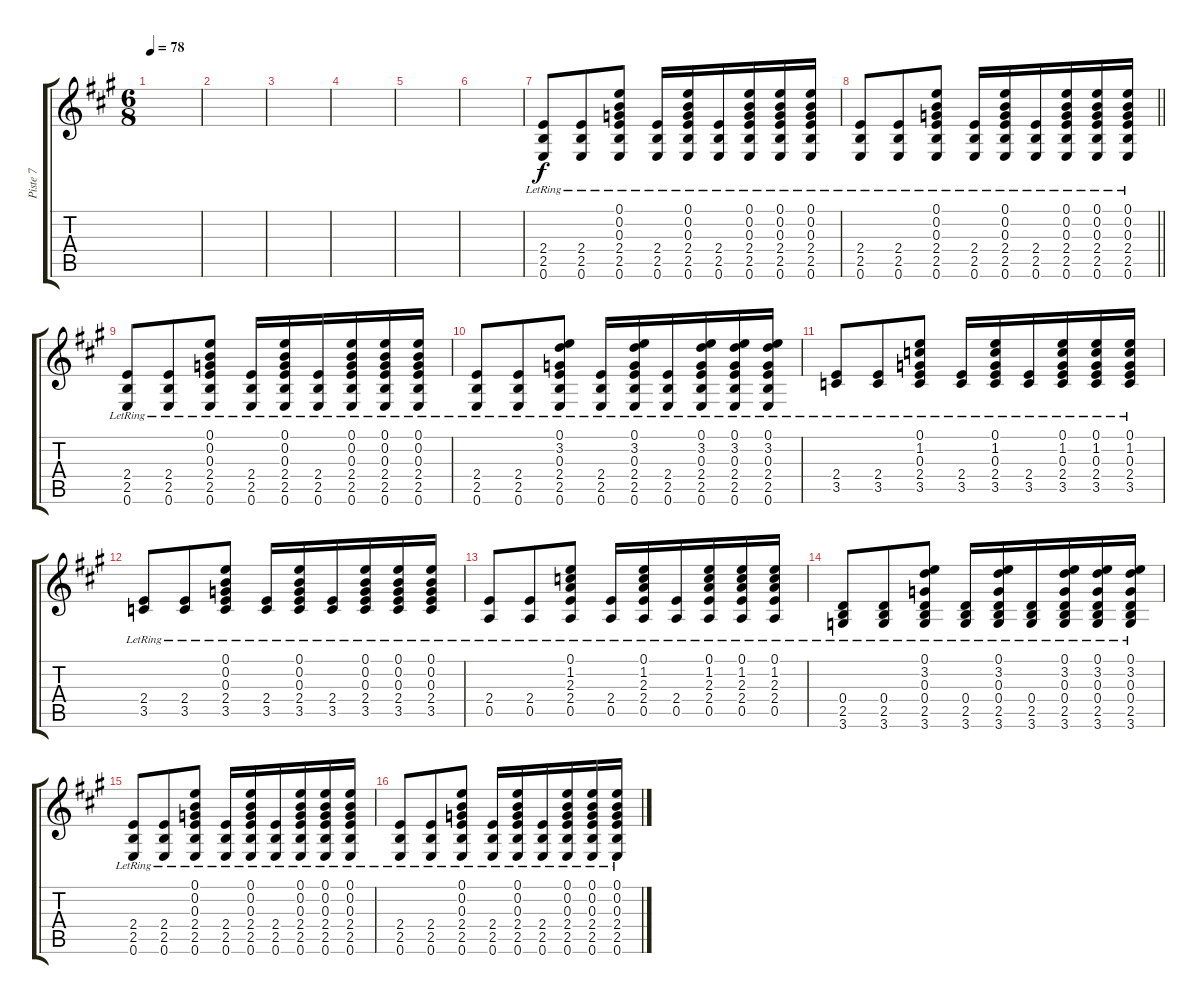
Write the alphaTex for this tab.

\track ("Piste 7" "Piste 7") {instrument acousticguitarsteel}
\staff {score tabs}
\tuning (E4 B3 G3 D3 A2 E2) {hide}
\ts (6 8)
\tempo 78
\clef g2
\ks a
|
|
|
|
|
|
(2.4{lr} 2.5{lr} 0.6{lr}).8 (2.4{lr} 2.5{lr} 0.6{lr}).8 (0.1{lr} 0.2{lr} 0.3{lr} 2.4{lr} 2.5{lr} 0.6{lr}).8 (2.4{lr} 2.5{lr} 0.6{lr}).16 (0.1{lr} 0.2{lr} 0.3{lr} 2.4{lr} 2.5{lr} 0.6{lr}).16 (2.4{lr} 2.5{lr} 0.6{lr}).16 (0.1{lr} 0.2{lr} 0.3{lr} 2.4{lr} 2.5{lr} 0.6{lr}).16 (0.1{lr} 0.2{lr} 0.3{lr} 2.4{lr} 2.5{lr} 0.6{lr}).16 (0.1{lr} 0.2{lr} 0.3{lr} 2.4{lr} 2.5{lr} 0.6{lr}).16 |
\barLineRight lightlight
(2.4{lr} 2.5{lr} 0.6{lr}).8 (2.4{lr} 2.5{lr} 0.6{lr}).8 (0.1{lr} 0.2{lr} 0.3{lr} 2.4{lr} 2.5{lr} 0.6{lr}).8 (2.4{lr} 2.5{lr} 0.6{lr}).16 (0.1{lr} 0.2{lr} 0.3{lr} 2.4{lr} 2.5{lr} 0.6{lr}).16 (2.4{lr} 2.5{lr} 0.6{lr}).16 (0.1{lr} 0.2{lr} 0.3{lr} 2.4{lr} 2.5{lr} 0.6{lr}).16 (0.1{lr} 0.2{lr} 0.3{lr} 2.4{lr} 2.5{lr} 0.6{lr}).16 (0.1{lr} 0.2{lr} 0.3{lr} 2.4{lr} 2.5{lr} 0.6{lr}).16 |
(2.4{lr} 2.5{lr} 0.6{lr}).8 (2.4{lr} 2.5{lr} 0.6{lr}).8 (0.1{lr} 0.2{lr} 0.3{lr} 2.4{lr} 2.5{lr} 0.6{lr}).8 (2.4{lr} 2.5{lr} 0.6{lr}).16 (0.1{lr} 0.2{lr} 0.3{lr} 2.4{lr} 2.5{lr} 0.6{lr}).16 (2.4{lr} 2.5{lr} 0.6{lr}).16 (0.1{lr} 0.2{lr} 0.3{lr} 2.4{lr} 2.5{lr} 0.6{lr}).16 (0.1{lr} 0.2{lr} 0.3{lr} 2.4{lr} 2.5{lr} 0.6{lr}).16 (0.1{lr} 0.2{lr} 0.3{lr} 2.4{lr} 2.5{lr} 0.6{lr}).16 |
(2.4{lr} 2.5{lr} 0.6{lr}).8 (2.4{lr} 2.5{lr} 0.6{lr}).8 (0.1{lr} 3.2{lr} 0.3{lr} 2.4{lr} 2.5{lr} 0.6{lr}).8 (2.4{lr} 2.5{lr} 0.6{lr}).16 (0.1{lr} 3.2{lr} 0.3{lr} 2.4{lr} 2.5{lr} 0.6{lr}).16 (2.4{lr} 2.5{lr} 0.6{lr}).16 (0.1{lr} 3.2{lr} 0.3{lr} 2.4{lr} 2.5{lr} 0.6{lr}).16 (0.1{lr} 3.2{lr} 0.3{lr} 2.4{lr} 2.5{lr} 0.6{lr}).16 (0.1{lr} 3.2{lr} 0.3{lr} 2.4{lr} 2.5{lr} 0.6{lr}).16 |
(2.4{lr} 3.5{lr}).8 (2.4{lr} 3.5{lr}).8 (0.1{lr} 1.2{lr} 0.3{lr} 2.4{lr} 3.5{lr}).8 (2.4{lr} 3.5{lr}).16 (0.1{lr} 1.2{lr} 0.3{lr} 2.4{lr} 3.5{lr}).16 (2.4{lr} 3.5{lr}).16 (0.1{lr} 1.2{lr} 0.3{lr} 2.4{lr} 3.5{lr}).16 (0.1{lr} 1.2{lr} 0.3{lr} 2.4{lr} 3.5{lr}).16 (0.1{lr} 1.2{lr} 0.3{lr} 2.4{lr} 3.5{lr}).16 |
(2.4{lr} 3.5{lr}).8 (2.4{lr} 3.5{lr}).8 (0.1{lr} 0.2{lr} 0.3{lr} 2.4{lr} 3.5{lr}).8 (2.4{lr} 3.5{lr}).16 (0.1{lr} 0.2{lr} 0.3{lr} 2.4{lr} 3.5{lr}).16 (2.4{lr} 3.5{lr}).16 (0.1{lr} 0.2{lr} 0.3{lr} 2.4{lr} 3.5{lr}).16 (0.1{lr} 0.2{lr} 0.3{lr} 2.4{lr} 3.5{lr}).16 (0.1{lr} 0.2{lr} 0.3{lr} 2.4{lr} 3.5{lr}).16 |
(2.4{lr} 0.5{lr}).8 (2.4{lr} 0.5{lr}).8 (0.1{lr} 1.2{lr} 2.3{lr} 2.4{lr} 0.5{lr}).8 (2.4{lr} 0.5{lr}).16 (0.1{lr} 1.2{lr} 2.3{lr} 2.4{lr} 0.5{lr}).16 (2.4{lr} 0.5{lr}).16 (0.1{lr} 1.2{lr} 2.3{lr} 2.4{lr} 0.5{lr}).16 (0.1{lr} 1.2{lr} 2.3{lr} 2.4{lr} 0.5{lr}).16 (0.1{lr} 1.2{lr} 2.3{lr} 2.4{lr} 0.5{lr}).16 |
(0.4{lr} 2.5{lr} 3.6{lr}).8 (0.4{lr} 2.5{lr} 3.6{lr}).8 (0.1{lr} 3.2{lr} 0.3{lr} 0.4{lr} 2.5{lr} 3.6{lr}).8 (0.4{lr} 2.5{lr} 3.6{lr}).16 (0.1{lr} 3.2{lr} 0.3{lr} 0.4{lr} 2.5{lr} 3.6{lr}).16 (0.4{lr} 2.5{lr} 3.6{lr}).16 (0.1{lr} 3.2{lr} 0.3{lr} 0.4{lr} 2.5{lr} 3.6{lr}).16 (0.1{lr} 3.2{lr} 0.3{lr} 0.4{lr} 2.5{lr} 3.6{lr}).16 (0.1{lr} 3.2{lr} 0.3{lr} 0.4{lr} 2.5{lr} 3.6{lr}).16 |
(2.4{lr} 2.5{lr} 0.6{lr}).8 (2.4{lr} 2.5{lr} 0.6{lr}).8 (0.1{lr} 0.2{lr} 0.3{lr} 2.4{lr} 2.5{lr} 0.6{lr}).8 (2.4{lr} 2.5{lr} 0.6{lr}).16 (0.1{lr} 0.2{lr} 0.3{lr} 2.4{lr} 2.5{lr} 0.6{lr}).16 (2.4{lr} 2.5{lr} 0.6{lr}).16 (0.1{lr} 0.2{lr} 0.3{lr} 2.4{lr} 2.5{lr} 0.6{lr}).16 (0.1{lr} 0.2{lr} 0.3{lr} 2.4{lr} 2.5{lr} 0.6{lr}).16 (0.1{lr} 0.2{lr} 0.3{lr} 2.4{lr} 2.5{lr} 0.6{lr}).16 |
(2.4{lr} 2.5{lr} 0.6{lr}).8 (2.4{lr} 2.5{lr} 0.6{lr}).8 (0.1{lr} 0.2{lr} 0.3{lr} 2.4{lr} 2.5{lr} 0.6{lr}).8 (2.4{lr} 2.5{lr} 0.6{lr}).16 (0.1{lr} 0.2{lr} 0.3{lr} 2.4{lr} 2.5{lr} 0.6{lr}).16 (2.4{lr} 2.5{lr} 0.6{lr}).16 (0.1{lr} 0.2{lr} 0.3{lr} 2.4{lr} 2.5{lr} 0.6{lr}).16 (0.1{lr} 0.2{lr} 0.3{lr} 2.4{lr} 2.5{lr} 0.6{lr}).16 (0.1{lr} 0.2{lr} 0.3{lr} 2.4{lr} 2.5{lr} 0.6{lr}).16
